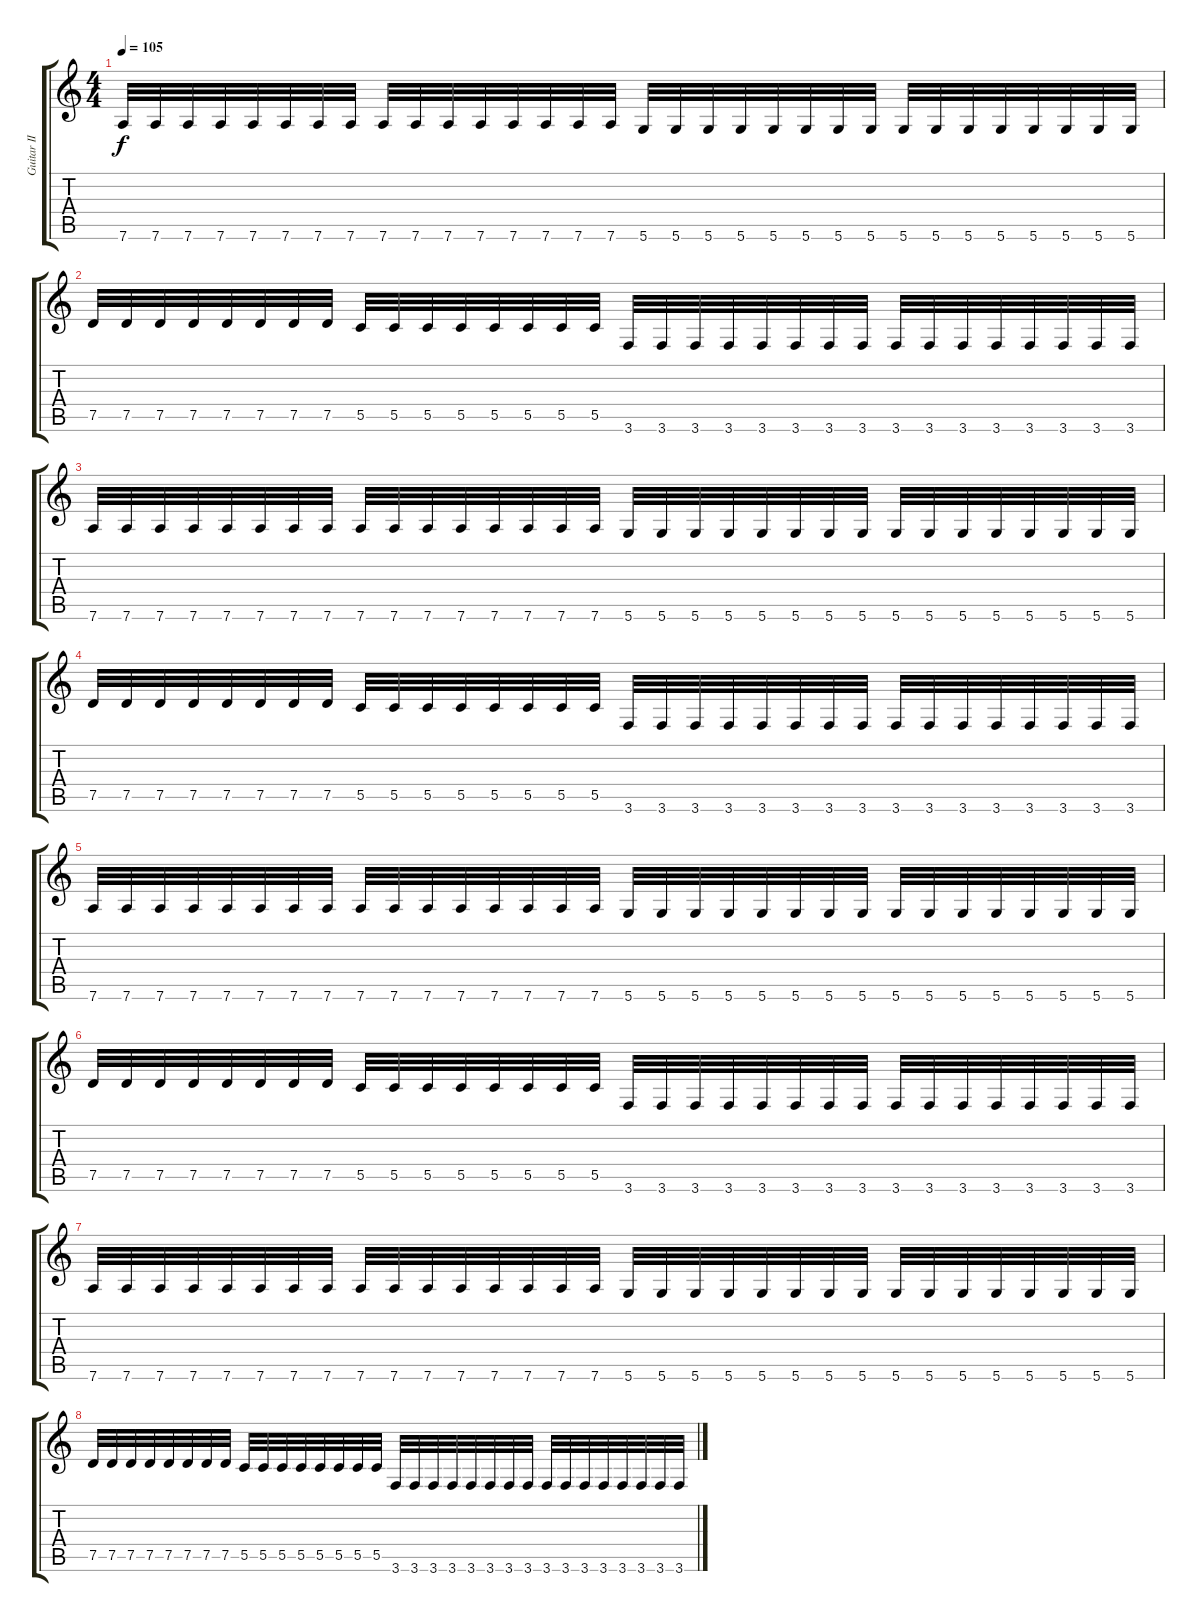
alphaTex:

\track ("Guitar II" "Guitar II") {instrument distortionguitar}
\staff {score tabs}
\tuning (D4 A3 F3 C3 G2 D2) {hide}
\ts (4 4)
\tempo 105
\clef g2
\ks c
7.6.32{dy f} 7.6.32 7.6.32 7.6.32 7.6.32 7.6.32 7.6.32 7.6.32 7.6.32 7.6.32 7.6.32 7.6.32 7.6.32 7.6.32 7.6.32 7.6.32 5.6.32 5.6.32 5.6.32 5.6.32 5.6.32 5.6.32 5.6.32 5.6.32 5.6.32 5.6.32 5.6.32 5.6.32 5.6.32 5.6.32 5.6.32 5.6.32 |
7.5.32 7.5.32 7.5.32 7.5.32 7.5.32 7.5.32 7.5.32 7.5.32 5.5.32 5.5.32 5.5.32 5.5.32 5.5.32 5.5.32 5.5.32 5.5.32 3.6.32 3.6.32 3.6.32 3.6.32 3.6.32 3.6.32 3.6.32 3.6.32 3.6.32 3.6.32 3.6.32 3.6.32 3.6.32 3.6.32 3.6.32 3.6.32 |
7.6.32 7.6.32 7.6.32 7.6.32 7.6.32 7.6.32 7.6.32 7.6.32 7.6.32 7.6.32 7.6.32 7.6.32 7.6.32 7.6.32 7.6.32 7.6.32 5.6.32 5.6.32 5.6.32 5.6.32 5.6.32 5.6.32 5.6.32 5.6.32 5.6.32 5.6.32 5.6.32 5.6.32 5.6.32 5.6.32 5.6.32 5.6.32 |
7.5.32 7.5.32 7.5.32 7.5.32 7.5.32 7.5.32 7.5.32 7.5.32 5.5.32 5.5.32 5.5.32 5.5.32 5.5.32 5.5.32 5.5.32 5.5.32 3.6.32 3.6.32 3.6.32 3.6.32 3.6.32 3.6.32 3.6.32 3.6.32 3.6.32 3.6.32 3.6.32 3.6.32 3.6.32 3.6.32 3.6.32 3.6.32 |
7.6.32 7.6.32 7.6.32 7.6.32 7.6.32 7.6.32 7.6.32 7.6.32 7.6.32 7.6.32 7.6.32 7.6.32 7.6.32 7.6.32 7.6.32 7.6.32 5.6.32 5.6.32 5.6.32 5.6.32 5.6.32 5.6.32 5.6.32 5.6.32 5.6.32 5.6.32 5.6.32 5.6.32 5.6.32 5.6.32 5.6.32 5.6.32 |
7.5.32 7.5.32 7.5.32 7.5.32 7.5.32 7.5.32 7.5.32 7.5.32 5.5.32 5.5.32 5.5.32 5.5.32 5.5.32 5.5.32 5.5.32 5.5.32 3.6.32 3.6.32 3.6.32 3.6.32 3.6.32 3.6.32 3.6.32 3.6.32 3.6.32 3.6.32 3.6.32 3.6.32 3.6.32 3.6.32 3.6.32 3.6.32 |
7.6.32 7.6.32 7.6.32 7.6.32 7.6.32 7.6.32 7.6.32 7.6.32 7.6.32 7.6.32 7.6.32 7.6.32 7.6.32 7.6.32 7.6.32 7.6.32 5.6.32 5.6.32 5.6.32 5.6.32 5.6.32 5.6.32 5.6.32 5.6.32 5.6.32 5.6.32 5.6.32 5.6.32 5.6.32 5.6.32 5.6.32 5.6.32 |
7.5.32 7.5.32 7.5.32 7.5.32 7.5.32 7.5.32 7.5.32 7.5.32 5.5.32 5.5.32 5.5.32 5.5.32 5.5.32 5.5.32 5.5.32 5.5.32 3.6.32 3.6.32 3.6.32 3.6.32 3.6.32 3.6.32 3.6.32 3.6.32 3.6.32 3.6.32 3.6.32 3.6.32 3.6.32 3.6.32 3.6.32 3.6.32
